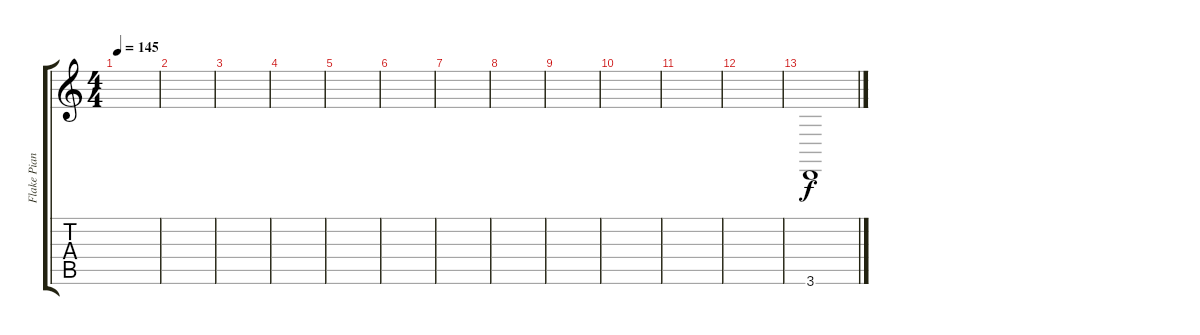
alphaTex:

\track ("Flake Piano" "Flake Pian") {instrument acousticgrandpiano}
\staff {score tabs}
\tuning (E4 B3 G3 D3 A2 B1) {hide}
\ts (4 4)
\tempo 145
\clef g2
\ks c
|
|
|
|
|
|
|
|
|
|
|
|
3.6.1
